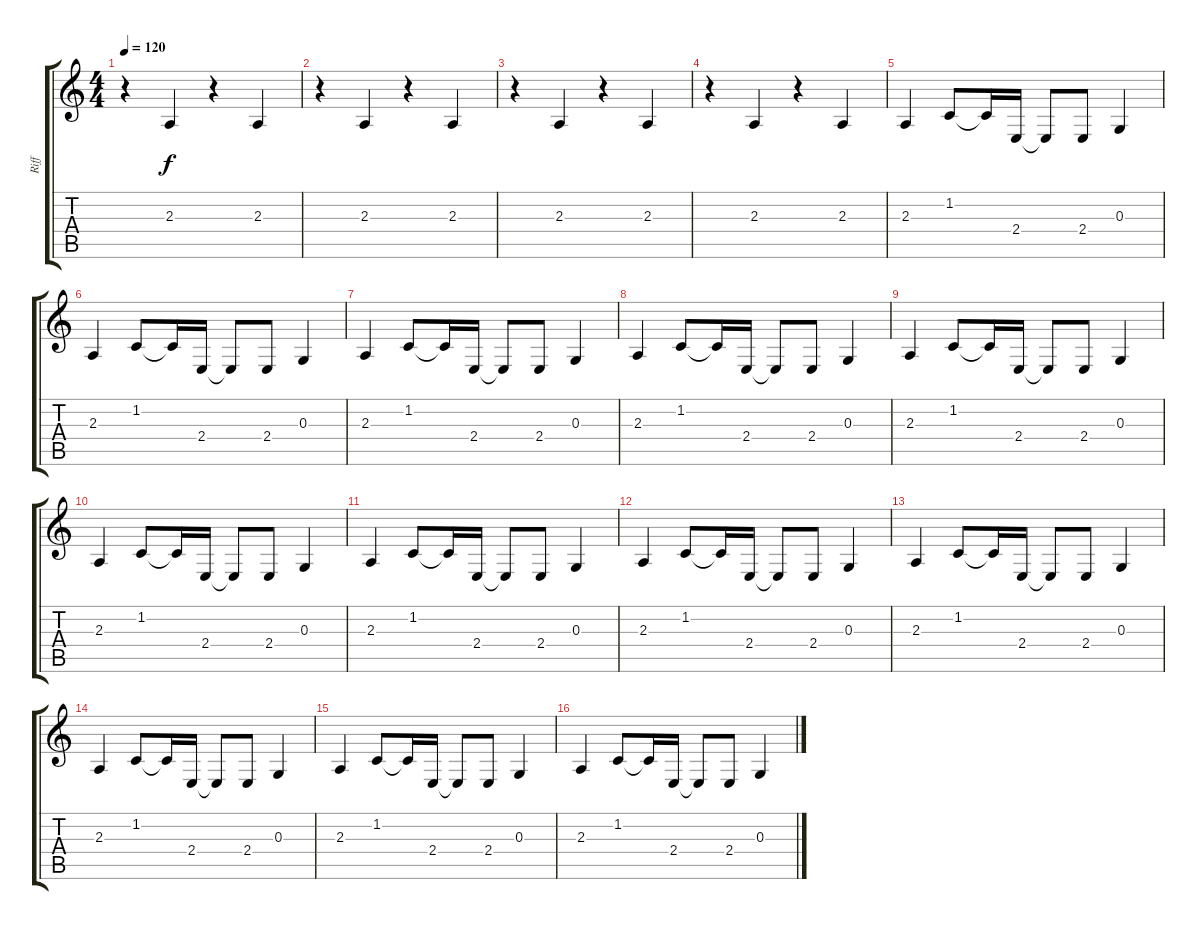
\track ("Riff" "Riff") {instrument lead5charang}
\staff {score tabs}
\tuning (E4 B3 G3 D3 A2 E2) {hide}
\ts (4 4)
\tempo 120
\clef g2
\ks c
r.4{dy f} 2.3.4 r.4 2.3.4 |
r.4 2.3.4 r.4 2.3.4 |
r.4 2.3.4 r.4 2.3.4 |
r.4 2.3.4 r.4 2.3.4 |
2.3.4 1.2.8 1.2{t}.16 2.4.16 2.4{t}.8 2.4.8 0.3.4 |
2.3.4 1.2.8 1.2{t}.16 2.4.16 2.4{t}.8 2.4.8 0.3.4 |
2.3.4 1.2.8 1.2{t}.16 2.4.16 2.4{t}.8 2.4.8 0.3.4 |
2.3.4 1.2.8 1.2{t}.16 2.4.16 2.4{t}.8 2.4.8 0.3.4 |
2.3.4 1.2.8 1.2{t}.16 2.4.16 2.4{t}.8 2.4.8 0.3.4 |
2.3.4 1.2.8 1.2{t}.16 2.4.16 2.4{t}.8 2.4.8 0.3.4 |
2.3.4 1.2.8 1.2{t}.16 2.4.16 2.4{t}.8 2.4.8 0.3.4 |
2.3.4 1.2.8 1.2{t}.16 2.4.16 2.4{t}.8 2.4.8 0.3.4 |
2.3.4 1.2.8 1.2{t}.16 2.4.16 2.4{t}.8 2.4.8 0.3.4 |
2.3.4 1.2.8 1.2{t}.16 2.4.16 2.4{t}.8 2.4.8 0.3.4 |
2.3.4 1.2.8 1.2{t}.16 2.4.16 2.4{t}.8 2.4.8 0.3.4 |
2.3.4 1.2.8 1.2{t}.16 2.4.16 2.4{t}.8 2.4.8 0.3.4
